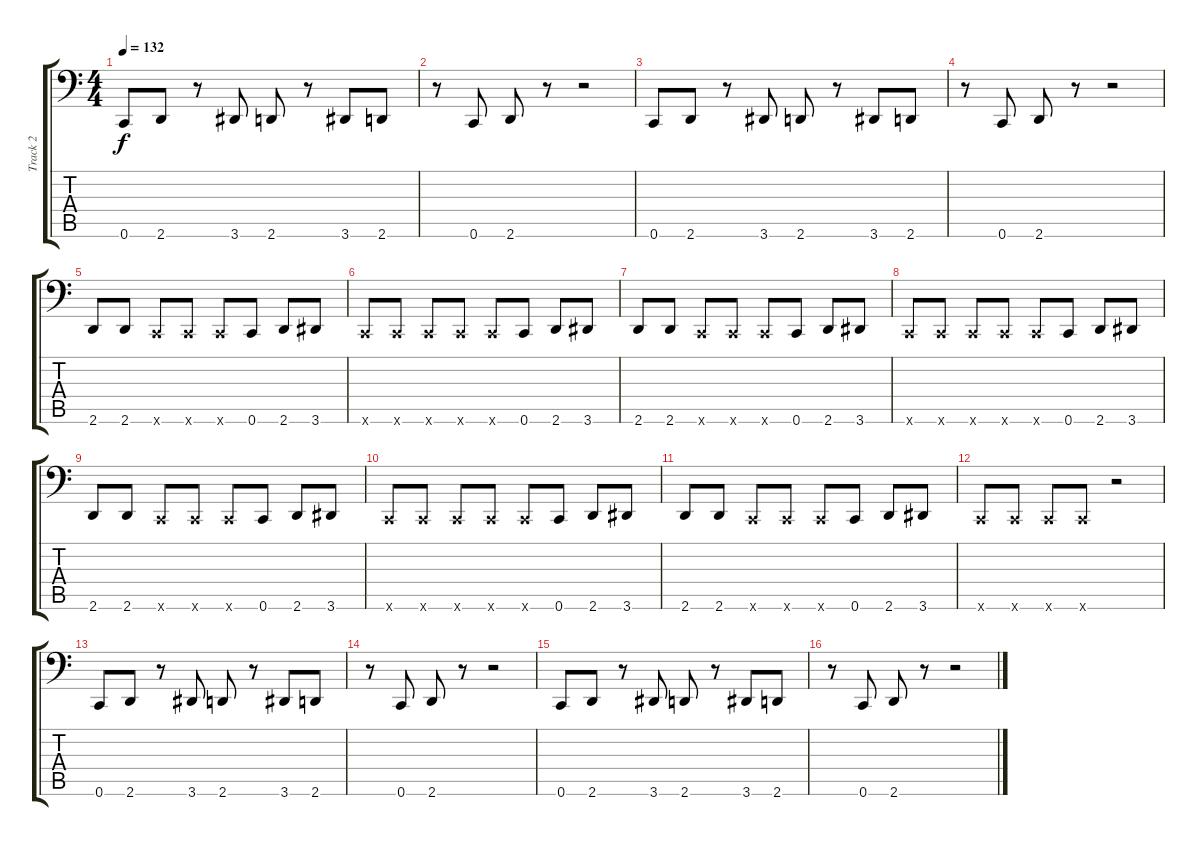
\track ("Track 2" "Track 2") {instrument electricbasspick}
\staff {score tabs}
\tuning (D3 A2 F2 C2 G1 C1) {hide}
\ts (4 4)
\tempo 132
\clef f4
\ks c
0.6.8{dy f} 2.6.8 r.8 3.6.8 2.6.8 r.8 3.6.8 2.6.8 |
r.8 0.6.8 2.6.8 r.8 r.2 |
0.6.8 2.6.8 r.8 3.6.8 2.6.8 r.8 3.6.8 2.6.8 |
r.8 0.6.8 2.6.8 r.8 r.2 |
2.6.8 2.6.8 0.6{x}.8 0.6{x}.8 0.6{x}.8 0.6.8 2.6.8 3.6.8 |
0.6{x}.8 0.6{x}.8 0.6{x}.8 0.6{x}.8 0.6{x}.8 0.6.8 2.6.8 3.6.8 |
2.6.8 2.6.8 0.6{x}.8 0.6{x}.8 0.6{x}.8 0.6.8 2.6.8 3.6.8 |
0.6{x}.8 0.6{x}.8 0.6{x}.8 0.6{x}.8 0.6{x}.8 0.6.8 2.6.8 3.6.8 |
2.6.8 2.6.8 0.6{x}.8 0.6{x}.8 0.6{x}.8 0.6.8 2.6.8 3.6.8 |
0.6{x}.8 0.6{x}.8 0.6{x}.8 0.6{x}.8 0.6{x}.8 0.6.8 2.6.8 3.6.8 |
2.6.8 2.6.8 0.6{x}.8 0.6{x}.8 0.6{x}.8 0.6.8 2.6.8 3.6.8 |
0.6{x}.8 0.6{x}.8 0.6{x}.8 0.6{x}.8 r.2 |
0.6.8 2.6.8 r.8 3.6.8 2.6.8 r.8 3.6.8 2.6.8 |
r.8 0.6.8 2.6.8 r.8 r.2 |
0.6.8 2.6.8 r.8 3.6.8 2.6.8 r.8 3.6.8 2.6.8 |
r.8 0.6.8 2.6.8 r.8 r.2
